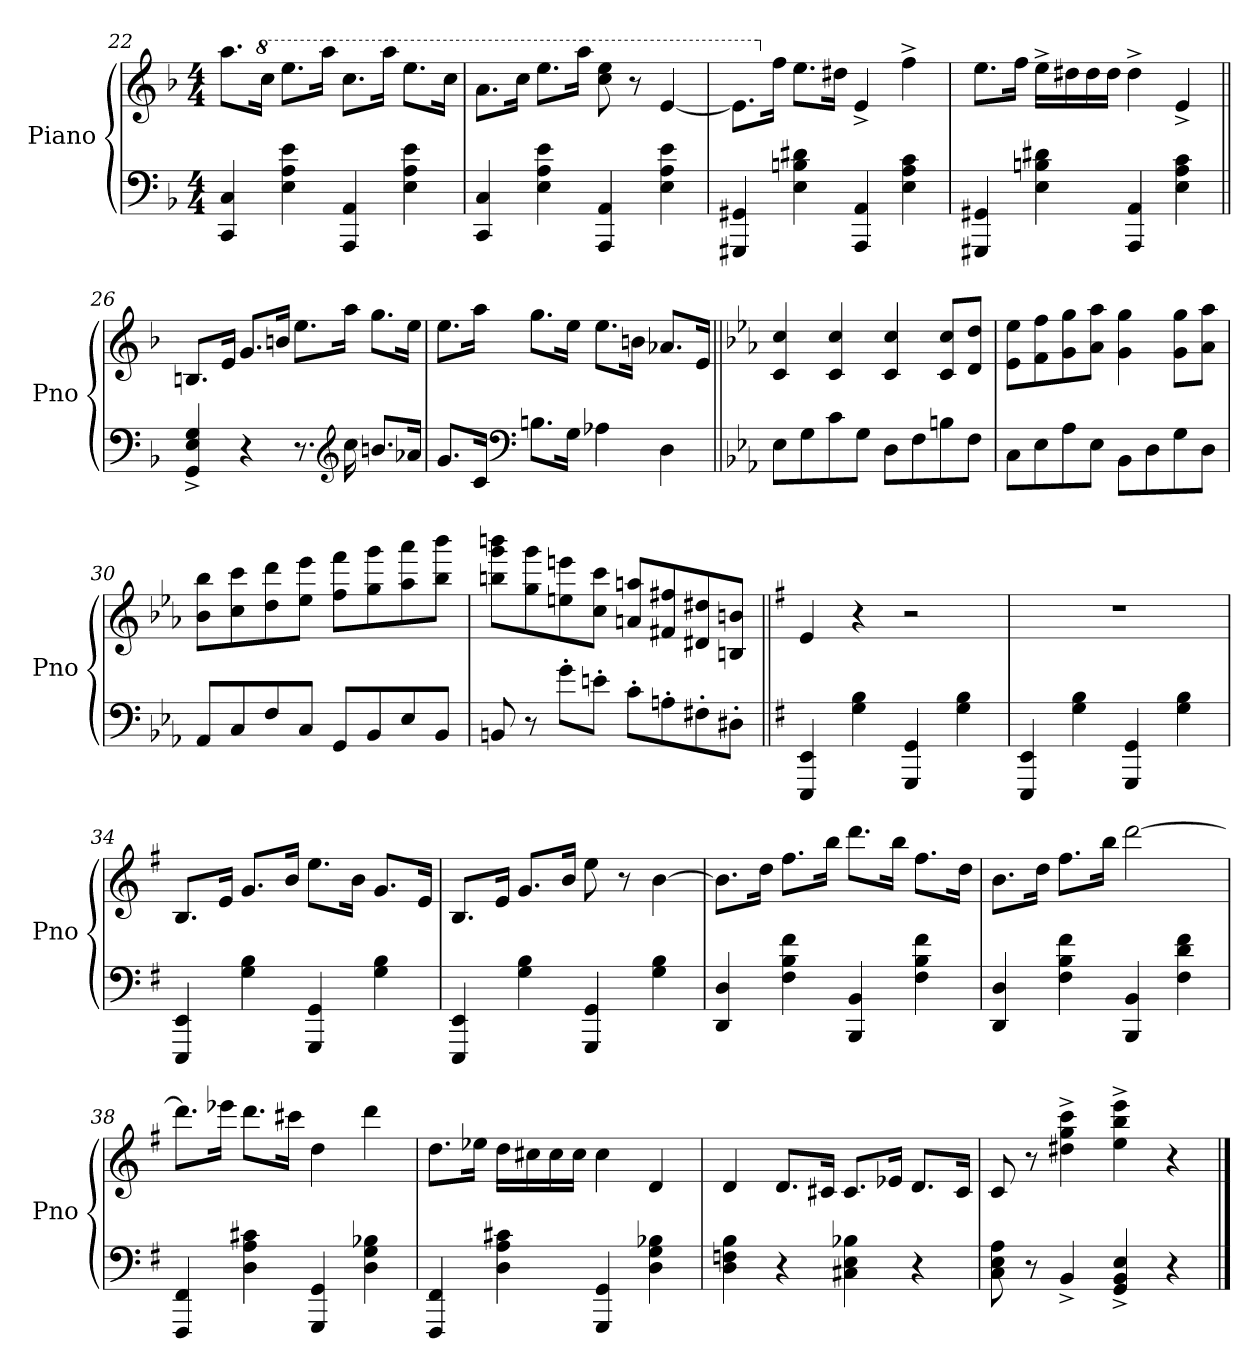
**kern	**kern
*part1	*part1
*staff2	*staff1
*I"Piano	*
*I'Pno	*
*clefF4	*clefG2
*k[b-]	*k[b-]
*M4/4	*M4/4
=22	=22
4CC/ 4C/	8.aa\L
*	*8va
.	16ccc\Jk
4E\ 4A\ 4e\	8.eee\L
.	16aaa\Jk
4AAA/ 4AA/	8.ccc\L
.	16aaa\Jk
4E\ 4A\ 4e\	8.eee\L
.	16ccc\Jk
=23	=23
4CC/ 4C/	8.aa\L
.	16ccc\Jk
4E\ 4A\ 4e\	8.eee\L
.	16aaa\Jk
4AAA/ 4AA/	8ccc\ 8eee\
.	8r
4E\ 4A\ 4e\	[4ee/
=24	=24
4GGG#X/ 4GG#X/	8.ee\L]
*	*X8va
.	16ff\Jk
4E\ 4Bn\ 4d#X\	8.ee\L
.	16dd#X\Jk
4AAA/ 4AA/	4e^/
4E\ 4A\ 4c\	4ff^\
!!LO:LB:g=z
=25	=25
4GGG#X/ 4GG#X/	8.ee\L
.	16ff\Jk
4E\ 4Bn\ 4d#X\	16ee^\LL
.	16dd#X\
.	16dd#\
.	16dd#\JJ
4AAA/ 4AA/	4dd#^\
4E\ 4A\ 4c\	4e^/
=26||	=26||
4GG/^ 4E/^ 4G/^	8.Bn/L
.	16e/Jk
4r	8.g/L
.	16bn/Jk
8.r	8.ee\L
*clefG2	*
16cc\	16aa\Jk
8.bn/L	8.gg\L
16a-X/Jk	16ee\Jk
!!LO:PB:g=z
=27	=27
8.g/L	8.ee\L
16c/Jk	16aa\Jk
*clefF4	*
8.Bn\L	8.gg\L
16G\Jk	16ee\Jk
4A-X\	8.ee\L
.	16bn\Jk
4D\	8.a-X/L
.	16e/Jk
=28||	=28||
*k[b-e-a-]	*k[b-e-a-]
8E-\L	4c/ 4cc/
8G\	.
8c\	4c/ 4cc/
8G\J	.
8D\L	4c/ 4cc/
8F\	.
8Bn\	8c/ 8cc/L
8F\J	8d/ 8dd/J
=29	=29
8C\L	8e-\ 8ee-\L
8E-\	8f\ 8ff\
8A-\	8g\ 8gg\
8E-\J	8a-\ 8aa-\J
8BB-\L	4g\ 4gg\
8D\	.
8G\	8g\ 8gg\L
8D\J	8a-\ 8aa-\J
!!LO:LB:g=z
=30	=30
8AA-/L	8b-\ 8bb-\L
8C/	8cc\ 8ccc\
8F/	8dd\ 8ddd\
8C/J	8ee-\ 8eee-\J
8GG/L	8ff\ 8fff\L
8BB-/	8gg\ 8ggg\
8E-/	8aa-\ 8aaa-\
8BB-/J	8bb-\ 8bbb-\J
=31	=31
8BBn/	8bbn\ 8ggg\ 8bbbn\L
8r	8gg\ 8ggg\
8g'\L	8een\ 8eeen\
8en'\J	8cc\ 8ccc\J
8c'\L	8an/ 8aan/L
8An'\	8f#X/ 8ff#X/
8F#X'\	8d#X/ 8dd#X/
8D#X'\J	8Bn/ 8bn/J
=32||	=32||
*k[f#]	*k[f#]
4EEE/ 4EE/	4e/
4G\ 4B\	4r
4GGG/ 4GG/	2r
4G\ 4B\	.
=33	=33
4EEE/ 4EE/	1r
4G\ 4B\	.
4GGG/ 4GG/	.
4G\ 4B\	.
!!LO:LB:g=z
=34	=34
4EEE/ 4EE/	8.B/L
.	16e/Jk
4G\ 4B\	8.g/L
.	16b/Jk
4GGG/ 4GG/	8.ee\L
.	16b\Jk
4G\ 4B\	8.g/L
.	16e/Jk
=35	=35
4EEE/ 4EE/	8.B/L
.	16e/Jk
4G\ 4B\	8.g/L
.	16b/Jk
4GGG/ 4GG/	8ee\
.	8r
4G\ 4B\	[4b\
=36	=36
4DD/ 4D/	8.b\L]
.	16dd\Jk
4F#\ 4B\ 4f#\	8.ff#\L
.	16bb\Jk
4BBB/ 4BB/	8.ddd\L
.	16bb\Jk
4F#\ 4B\ 4f#\	8.ff#\L
.	16dd\Jk
=37	=37
4DD/ 4D/	8.b\L
.	16dd\Jk
4F#\ 4B\ 4f#\	8.ff#\L
.	16bb\Jk
4BBB/ 4BB/	[2ddd\
4F#\ 4d\ 4f#\	.
!!LO:LB:g=z
=38	=38
4FFF#/ 4FF#/	8.ddd\L]
.	16eee-X\Jk
4D\ 4A\ 4c#X\	8.ddd\L
.	16ccc#X\Jk
4GGG/ 4GG/	4dd\
4D\ 4G\ 4B-X\	4ddd\
=39	=39
4FFF#/ 4FF#/	8.dd\L
.	16ee-X\Jk
4D\ 4A\ 4c#X\	16dd\LL
.	16cc#X\
.	16cc#\
.	16cc#\JJ
4GGG/ 4GG/	4cc#\
4D\ 4G\ 4B-X\	4d/
=40	=40
4D\ 4Fn\ 4B\	4d/
4r	8.d/L
.	16c#X/Jk
4C#X\ 4E\ 4B-X\	8.c#/L
.	16e-X/Jk
4r	8.d/L
.	16c#/Jk
=41	=41
8C\ 8E\ 8A\	8c/
8r	8r
4BB^/	4dd#X\^ 4gg\^ 4ccc\^
4GG/^ 4BB/^ 4E/^	4ee\^ 4bb\^ 4eee\^
4r	4r
==	==
*-	*-
